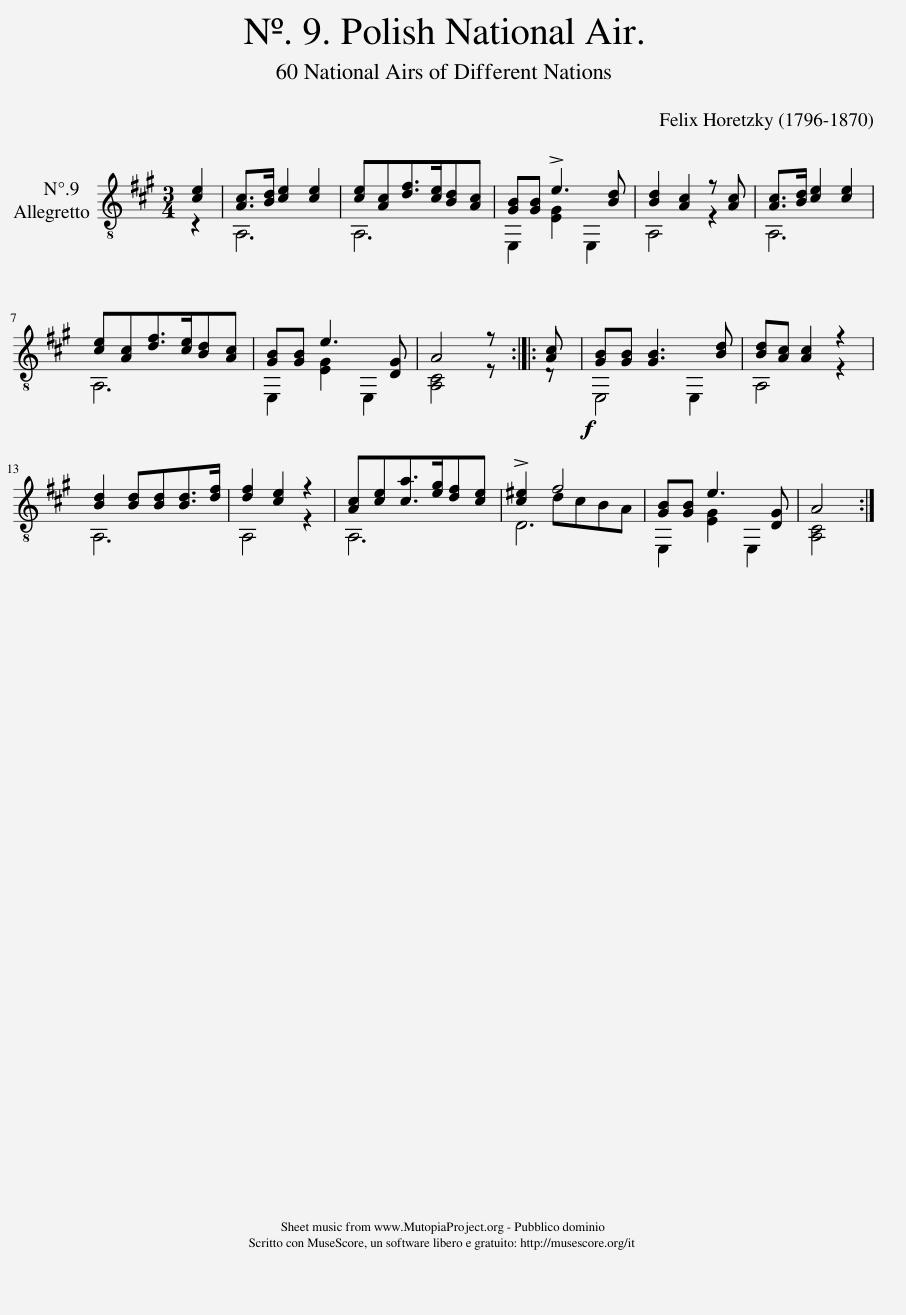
X:1
%%score ( 1 2 3 )
L:1/8
M:3/4
I:linebreak $
K:A
V:1 treble-8
V:2 treble-8
V:3 treble-8
V:1
 [ce]2 | [Ac]>[Bd] [ce]2 [ce]2 | [ce][Ac][df]>[ce][Bd][Ac] | [GB][GB] !>!e3 [Bd] | [Bd]2 [Ac]2 z [Ac] | %5
 [Ac]>[Bd] [ce]2 [ce]2 |$ [ce][Ac][df]>[ce][Bd][Ac] | [GB][GB] e3 [DG] | A4 z :: [Ac] | %10
!f! [GB][GB] [GB]3 [Bd] | [Bd][Ac] [Ac]2 z2 |$ [Bd]2 [Bd][Bd][Bd]>[df] | [df]2 [ce]2 z2 | [Ac][ce][ca]>[eg][df][ce] | %15
 !>![c^e]2 f4 | [GB][GB] e3 [DG] | A4 :| %18
V:2
 z2 | A,6 | A,6 | E,2 [EG]2 E,2 | A,4 z2 | %5
 A,6 |$ A,6 | E,2 [EG]2 E,2 | [A,C]4 z :: z | %10
 E,4 E,2 | A,4 z2 |$ A,6 | A,4 z2 | A,6 | %15
 D6 | E,2 [EG]2 E,2 | [A,C]4 :| %18
V:3
 x2 | x6 | x6 | x6 | x6 | %5
 x6 |$ x6 | x6 | x5 :: x | %10
 x6 | x6 |$ x6 | x6 | x6 | %15
 x2 dcBA | x6 | x4 :| %18
